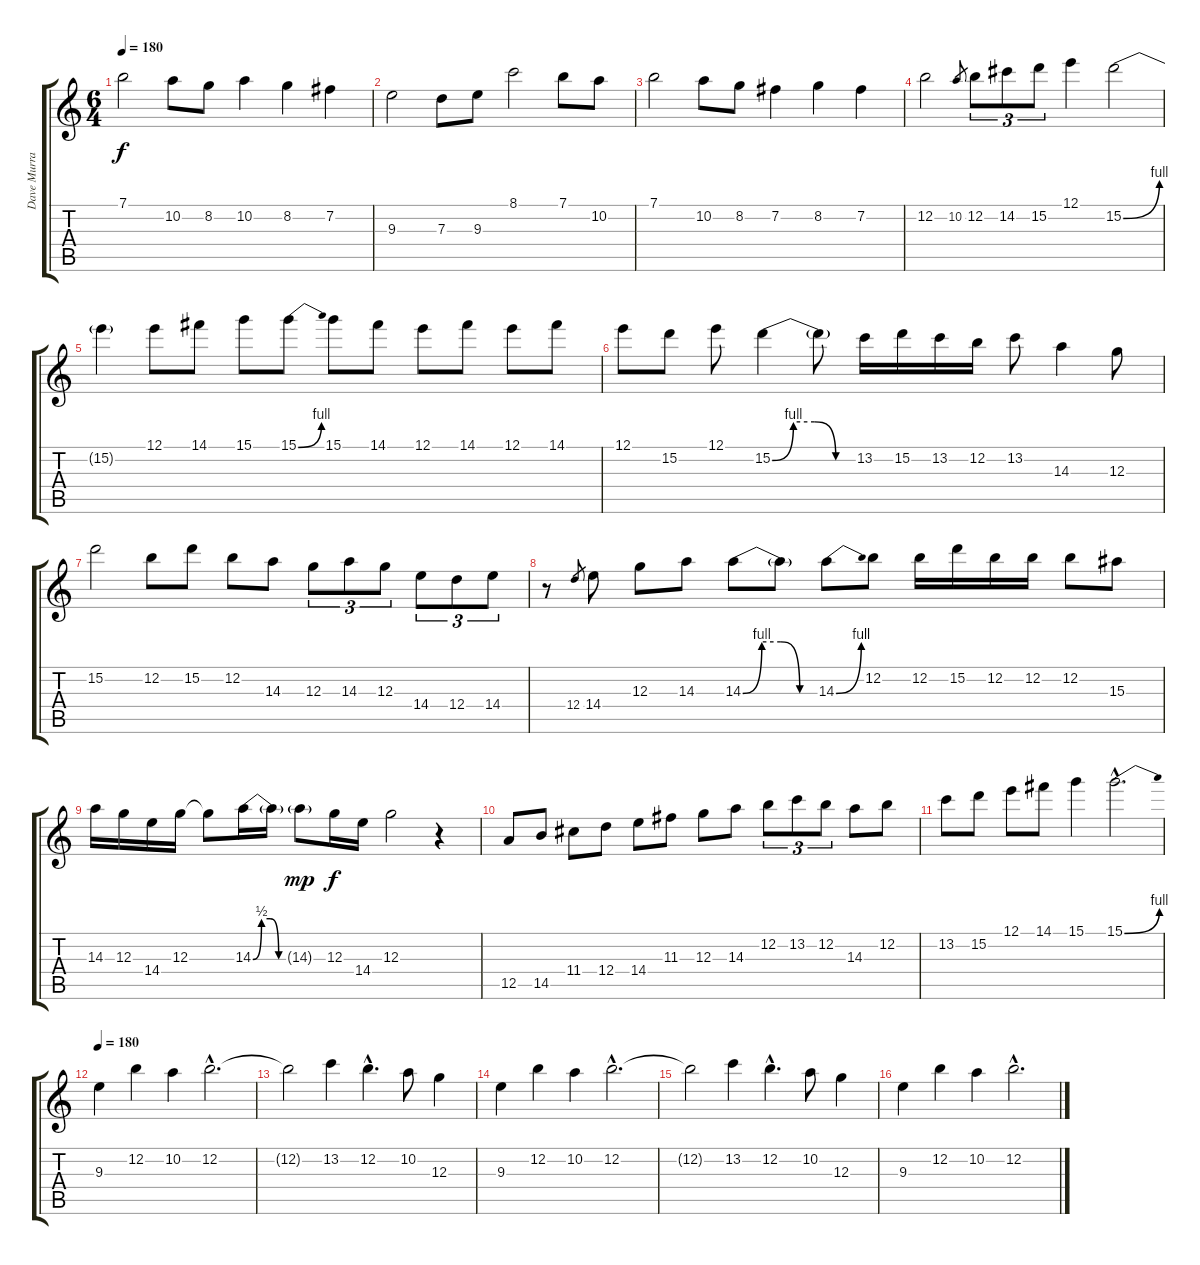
\track ("Dave Murray" "Dave Murra") {instrument distortionguitar}
\staff {score tabs}
\tuning (E4 B3 G3 D3 A2 E2) {hide}
\ts (6 4)
\tempo 180
\clef g2
\ks c
7.1.2{dy f} 10.2.8 8.2.8 10.2.4 8.2.4 7.2.4 |
9.3.2 7.3.8 9.3.8 8.1.2 7.1.8 10.2.8 |
7.1.2 10.2.8 8.2.8 7.2.4 8.2.4 7.2.4 |
12.2.2 10.2.8{gr} 12.2.8{tu (3 2)} 14.2.8{tu (3 2)} 15.2.8{tu (3 2)} 12.1.4 15.2{be (bend 0 0 60 4)}.2 |
15.2{t}.4 12.1.8 14.1.8 15.1.8 15.1{be (bend 0 0 60 4)}.8 15.1.8 14.1.8 12.1.8 14.1.8 12.1.8 14.1.8 |
12.1.8 15.2.8 12.1.8 15.2{be (custom 0 0 15 4 30 4 45 0 60 0)}.4 15.2{t}.8 13.2.16 15.2.16 13.2.16 12.2.16 13.2.8 14.3.4 12.3.8 |
15.2.2 12.2.8 15.2.8 12.2.8 14.3.8 12.3.8{tu (3 2)} 14.3.8{tu (3 2)} 12.3.8{tu (3 2)} 14.4.8{tu (3 2)} 12.4.8{tu (3 2)} 14.4.8{tu (3 2)} |
r.8 12.4.8{gr} 14.4.8 12.3.8 14.3.8 14.3{be (custom 0 0 15 4 30 4 45 0 60 0)}.8 14.3{t}.8 14.3{be (bend 0 0 60 4)}.8 12.2.8 12.2.16 15.2.16 12.2.16 12.2.16 12.2.8 15.3.8 |
14.3.16 12.3.16 14.4.16 12.3.16 12.3{t}.8 14.3{be (custom 0 0 15 2 30 2 45 0 60 0)}.16 14.3{t}.16 14.3{g}.8{dy mp} 12.3.16{dy f} 14.4.16 12.3.2 r.4 |
12.5.8 14.5.8 11.4.8 12.4.8 14.4.8 11.3.8 12.3.8 14.3.8 12.2.8{tu (3 2)} 13.2.8{tu (3 2)} 12.2.8{tu (3 2)} 14.3.8 12.2.8 |
13.2.8 15.2.8 12.1.8 14.1.8 15.1.4 15.1{be (bend 0 0 60 4) hac}.2{d} |
\tempo 180
9.3.4 12.2.4 10.2.4 12.2{hac}.2{d} |
12.2{t}.2 13.2.4 12.2{hac}.4{d} 10.2.8 12.3.4 |
9.3.4 12.2.4 10.2.4 12.2{hac}.2{d} |
12.2{t}.2 13.2.4 12.2{hac}.4{d} 10.2.8 12.3.4 |
9.3.4 12.2.4 10.2.4 12.2{hac}.2{d}
